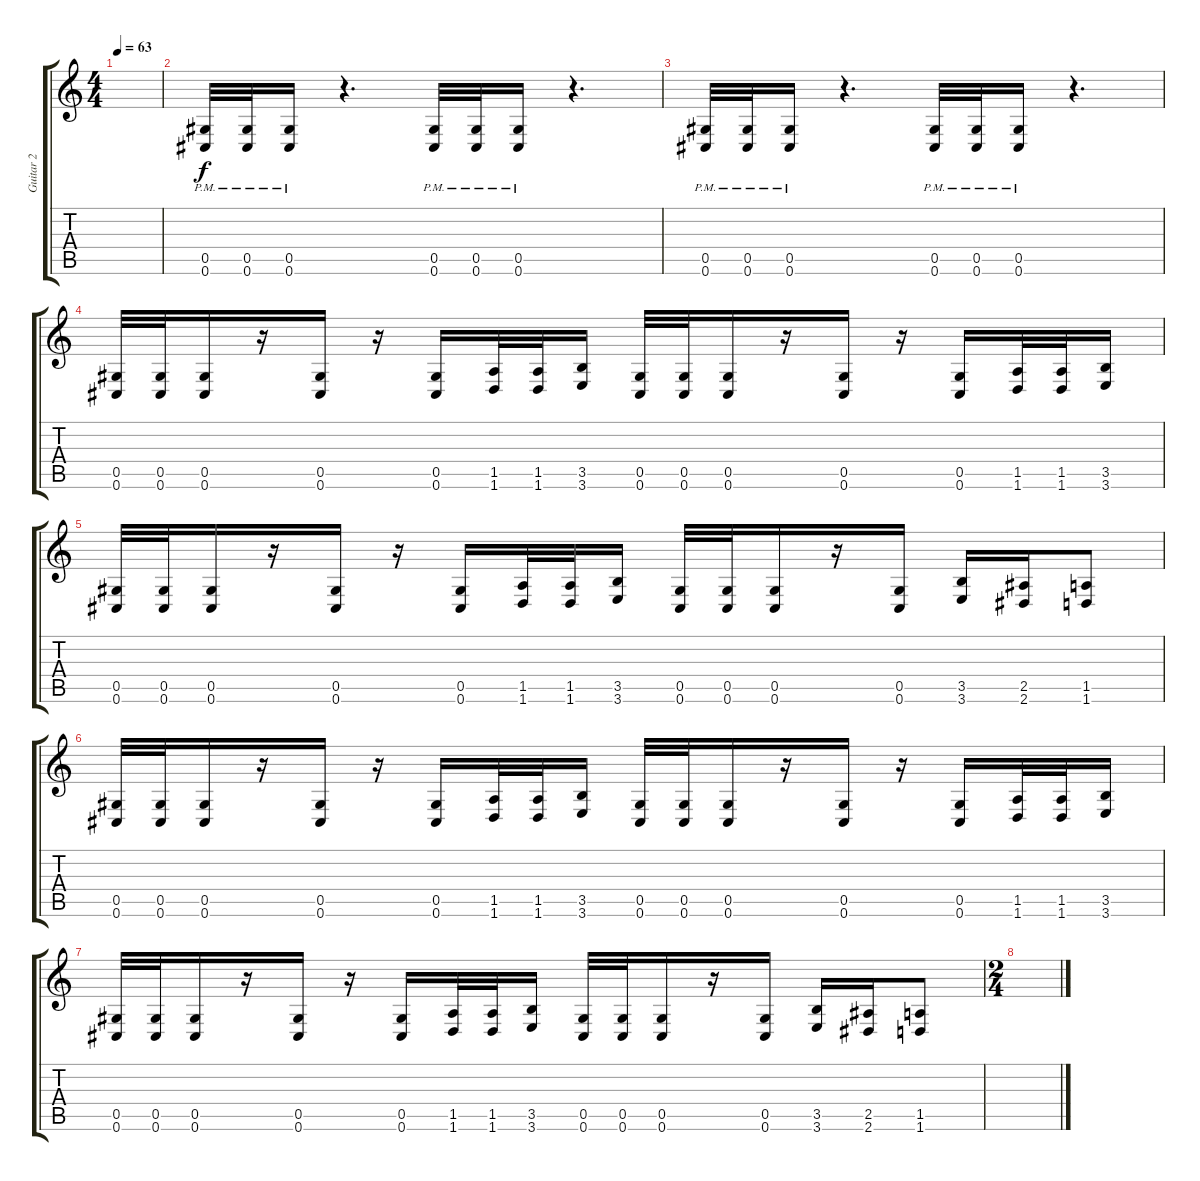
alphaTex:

\track ("Guitar 2" "Guitar 2") {instrument distortionguitar}
\staff {score tabs}
\tuning (Eb4 Bb3 Gb3 Db3 Ab2 Db2) {hide}
\ts (4 4)
\tempo 63
\clef g2
\ks c
|
(0.5{pm} 0.6{pm}).32 (0.5{pm} 0.6{pm}).32 (0.5{pm} 0.6{pm}).16 r.4{d} (0.5{pm} 0.6{pm}).32 (0.5{pm} 0.6{pm}).32 (0.5{pm} 0.6{pm}).16 r.4{d} |
(0.5{pm} 0.6{pm}).32 (0.5{pm} 0.6{pm}).32 (0.5{pm} 0.6{pm}).16 r.4{d} (0.5{pm} 0.6{pm}).32 (0.5{pm} 0.6{pm}).32 (0.5{pm} 0.6{pm}).16 r.4{d} |
(0.5 0.6).32 (0.5 0.6).32 (0.5 0.6).16 r.16 (0.5 0.6).16 r.16 (0.5 0.6).16 (1.5 1.6).32 (1.5 1.6).32 (3.5 3.6).16 (0.5 0.6).32 (0.5 0.6).32 (0.5 0.6).16 r.16 (0.5 0.6).16 r.16 (0.5 0.6).16 (1.5 1.6).32 (1.5 1.6).32 (3.5 3.6).16 |
(0.5 0.6).32 (0.5 0.6).32 (0.5 0.6).16 r.16 (0.5 0.6).16 r.16 (0.5 0.6).16 (1.5 1.6).32 (1.5 1.6).32 (3.5 3.6).16 (0.5 0.6).32 (0.5 0.6).32 (0.5 0.6).16 r.16 (0.5 0.6).16 (3.5 3.6).16 (2.5 2.6).16 (1.5 1.6).8 |
(0.5 0.6).32 (0.5 0.6).32 (0.5 0.6).16 r.16 (0.5 0.6).16 r.16 (0.5 0.6).16 (1.5 1.6).32 (1.5 1.6).32 (3.5 3.6).16 (0.5 0.6).32 (0.5 0.6).32 (0.5 0.6).16 r.16 (0.5 0.6).16 r.16 (0.5 0.6).16 (1.5 1.6).32 (1.5 1.6).32 (3.5 3.6).16 |
(0.5 0.6).32 (0.5 0.6).32 (0.5 0.6).16 r.16 (0.5 0.6).16 r.16 (0.5 0.6).16 (1.5 1.6).32 (1.5 1.6).32 (3.5 3.6).16 (0.5 0.6).32 (0.5 0.6).32 (0.5 0.6).16 r.16 (0.5 0.6).16 (3.5 3.6).16 (2.5 2.6).16 (1.5 1.6).8 |
\ts (2 4)
